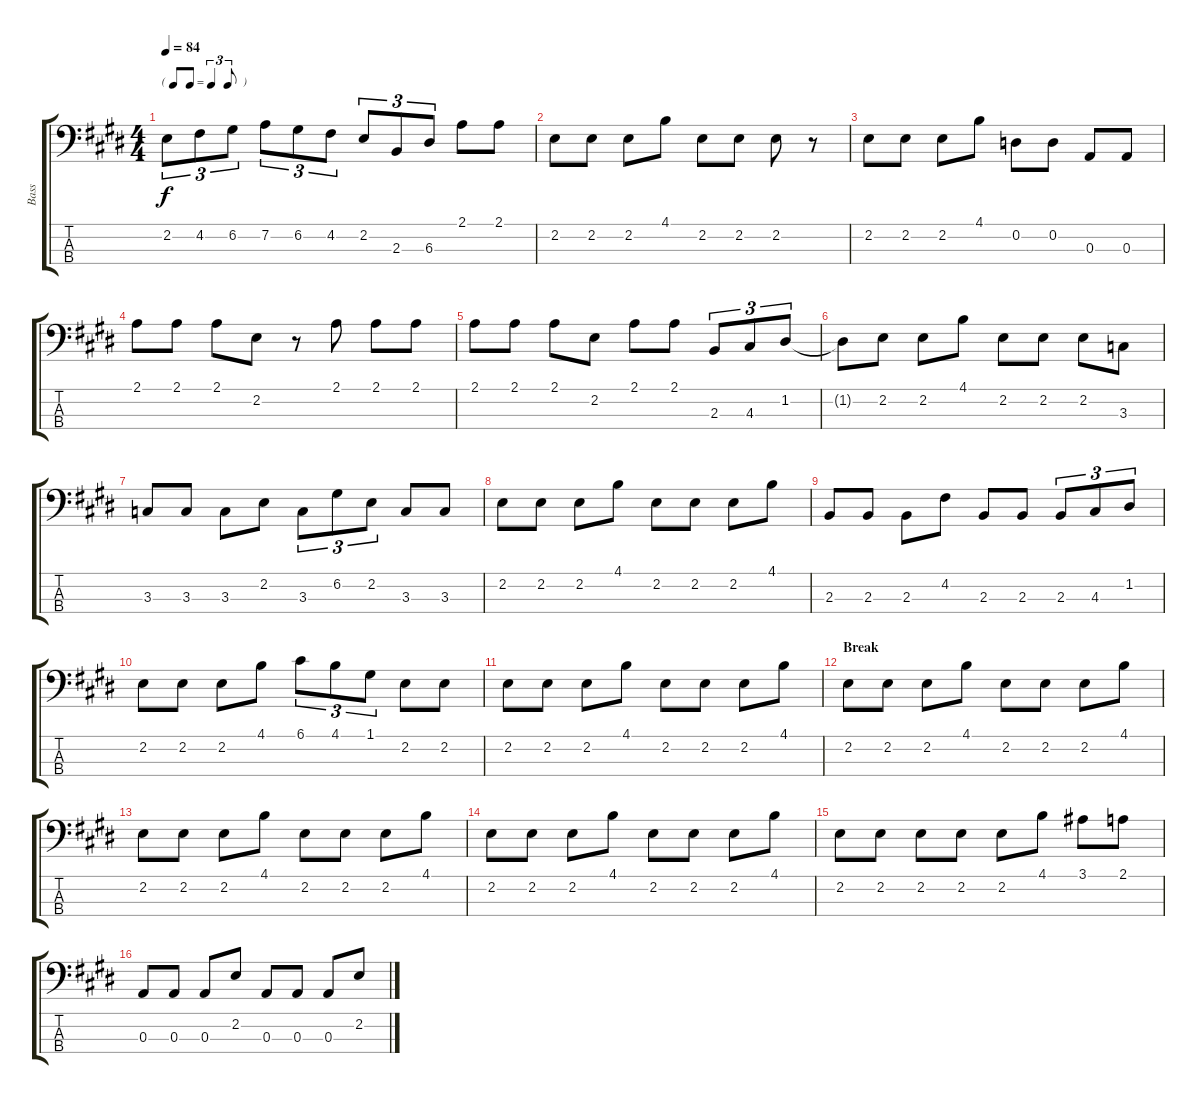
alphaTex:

\track ("Bass" "Bass") {instrument electricbassfinger}
\staff {score tabs}
\tuning (G2 D2 A1 E1) {hide}
\ts (4 4)
\tf triplet8th
\tempo 84
\clef f4
\ks e
2.2.8{tu (3 2) dy f} 4.2.8{tu (3 2)} 6.2.8{tu (3 2)} 7.2.8{tu (3 2)} 6.2.8{tu (3 2)} 4.2.8{tu (3 2)} 2.2.8{tu (3 2)} 2.3.8{tu (3 2)} 6.3.8{tu (3 2)} 2.1.8 2.1.8 |
2.2.8 2.2.8 2.2.8 4.1.8 2.2.8 2.2.8 2.2.8 r.8 |
2.2.8 2.2.8 2.2.8 4.1.8 0.2.8 0.2.8 0.3.8 0.3.8 |
2.1.8 2.1.8 2.1.8 2.2.8 r.8 2.1.8 2.1.8 2.1.8 |
2.1.8 2.1.8 2.1.8 2.2.8 2.1.8 2.1.8 2.3.8{tu (3 2)} 4.3.8{tu (3 2)} 1.2.8{tu (3 2)} |
1.2{t}.8 2.2.8 2.2.8 4.1.8 2.2.8 2.2.8 2.2.8 3.3.8 |
3.3.8 3.3.8 3.3.8 2.2.8 3.3.8{tu (3 2)} 6.2.8{tu (3 2)} 2.2.8{tu (3 2)} 3.3.8 3.3.8 |
2.2.8 2.2.8 2.2.8 4.1.8 2.2.8 2.2.8 2.2.8 4.1.8 |
2.3.8 2.3.8 2.3.8 4.2.8 2.3.8 2.3.8 2.3.8{tu (3 2)} 4.3.8{tu (3 2)} 1.2.8{tu (3 2)} |
2.2.8 2.2.8 2.2.8 4.1.8 6.1.8{tu (3 2)} 4.1.8{tu (3 2)} 1.1.8{tu (3 2)} 2.2.8 2.2.8 |
2.2.8 2.2.8 2.2.8 4.1.8 2.2.8 2.2.8 2.2.8 4.1.8 |
\section ("" "Break")
2.2.8 2.2.8 2.2.8 4.1.8 2.2.8 2.2.8 2.2.8 4.1.8 |
2.2.8 2.2.8 2.2.8 4.1.8 2.2.8 2.2.8 2.2.8 4.1.8 |
2.2.8 2.2.8 2.2.8 4.1.8 2.2.8 2.2.8 2.2.8 4.1.8 |
2.2.8 2.2.8 2.2.8 2.2.8 2.2.8 4.1.8 3.1.8 2.1.8 |
0.3.8 0.3.8 0.3.8 2.2.8 0.3.8 0.3.8 0.3.8 2.2.8
